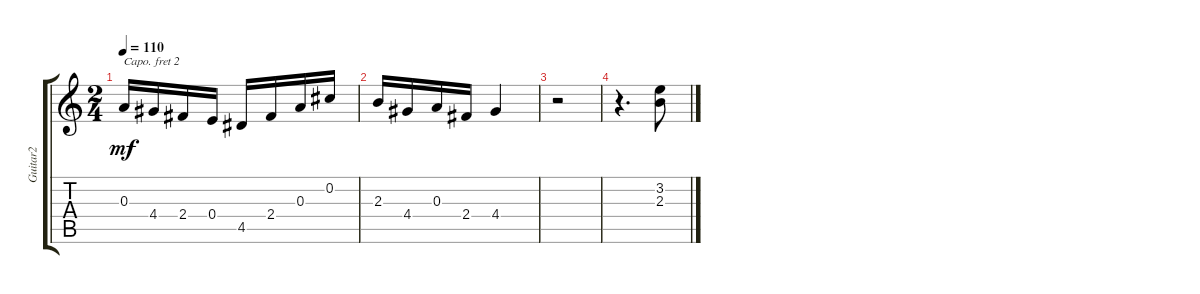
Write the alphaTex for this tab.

\track ("Guitar2" "Guitar2") {instrument electricguitarjazz}
\staff {score tabs}
\capo 2
\tuning (E4 B3 G3 D3 A2 E2) {hide}
\ts (2 4)
\tempo 110
\clef g2
\ks c
0.3.16{dy mf} 4.4.16 2.4.16 0.4.16 4.5.16 2.4.16 0.3.16 0.2.16 |
2.3.16 4.4.16 0.3.16 2.4.16 4.4.4 |
r.2 |
r.4{d} (3.2 2.3).8
